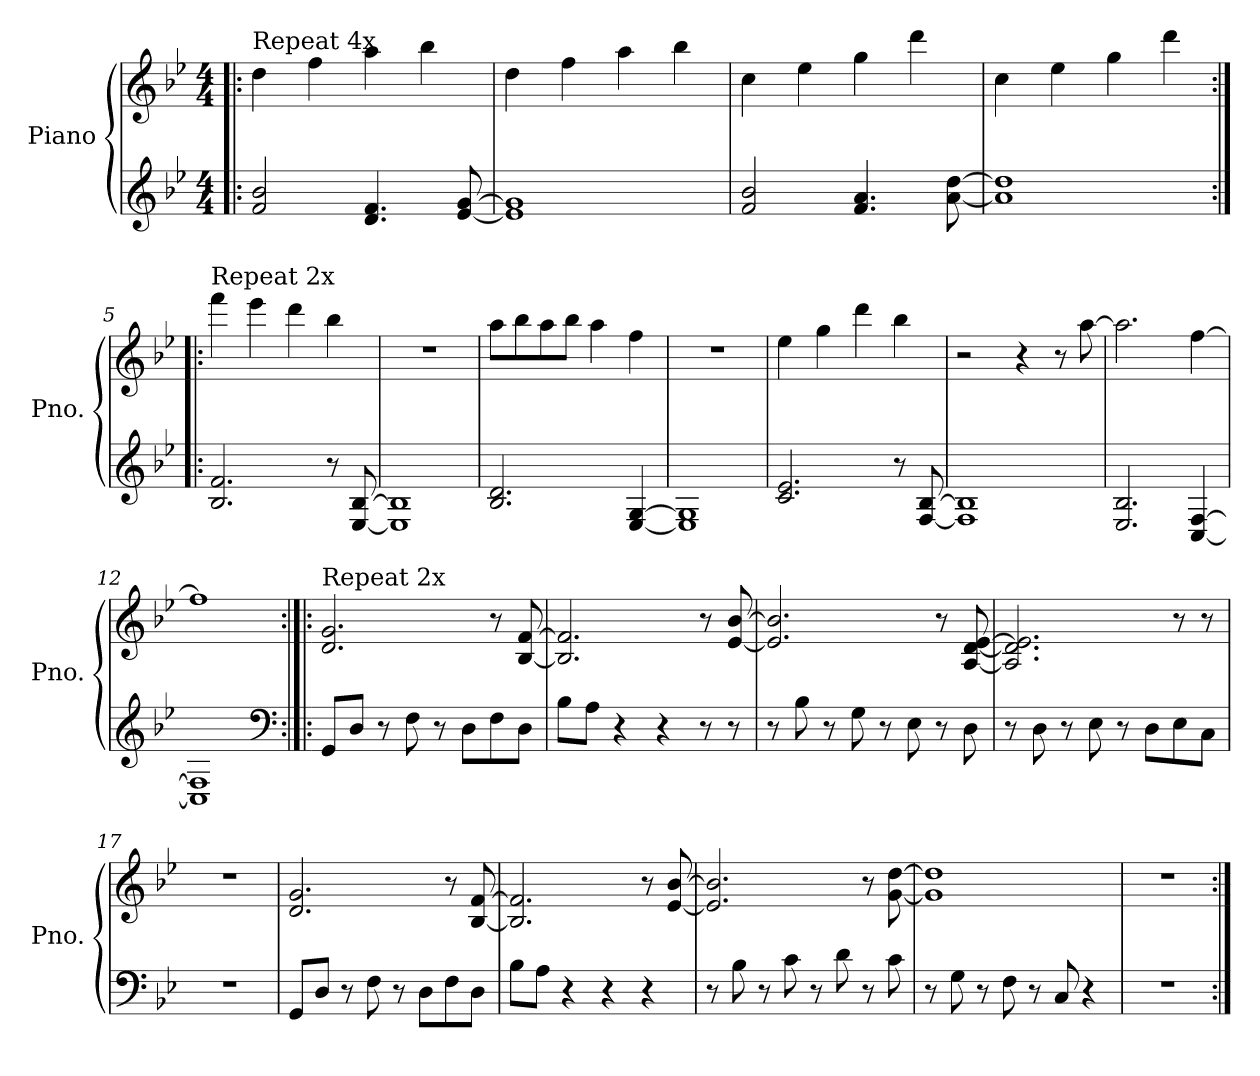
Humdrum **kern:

**kern	**kern
*part1	*part1
*staff2	*staff1
*I"Piano	*
*I'Pno.	*
*	*clefG2
*k[b-e-]	*k[b-e-]
*B-:	*B-:
*M4/4	*M4/4
=1!|:	=1!|:
!	!LO:TX:a:t=Repeat 4x
2f/ 2b-/	4dd\
.	4ff\
4.d/ 4.f/	4aa\
.	4bb-\
[8e-/ [8g/	.
=2	=2
1e-] 1g]	4dd\
.	4ff\
.	4aa\
.	4bb-\
=3	=3
2f/ 2b-/	4cc\
.	4ee-\
4.f/ 4.a/	4gg\
.	4ddd\
[8a\ [8dd\	.
=4	=4
1a] 1dd]	4cc\
.	4ee-\
.	4gg\
.	4ddd\
=5:|!|:	=5:|!|:
!	!LO:TX:a:t=Repeat 2x
2.B-/ 2.f/	4fff\
.	4eee-\
.	4ddd\
8r	4bb-\
[8E-/ [8B-/	.
=6	=6
1E-] 1B-]	1r
=7	=7
2.B-/ 2.d/	8aa\L
.	8bb-\
.	8aa\
.	8bb-\J
.	4aa\
[4E-/ [4G/	4ff\
!!LO:LB:g=z
=8	=8
1E-] 1G]	1r
=9	=9
2.c/ 2.e-/	4ee-\
.	4gg\
.	4ddd\
8r	4bb-\
[8F/ [8B-/	.
=10	=10
1F] 1B-]	2r
.	4r
.	8r
.	[8aa\
=11	=11
2.E-/ 2.B-/	2.aa\]
[4C/ [4F/	[4ff\
=12	=12
1C] 1F]	1ff]
*clefF4	*
=13:|!|:	=13:|!|:
!	!LO:TX:a:t=Repeat 2x
8GG/L	2.d/ 2.g/
8D/J	.
8r	.
8F\	.
8r	.
8D\L	.
8F\	8r
8D\J	[8B-/ [8f/
=14	=14
8B-\L	2.B-/] 2.f/]
8A\J	.
4r	.
4r	.
8r	8r
8r	[8e-/ [8b-/
!!LO:LB:g=z
=15	=15
8r	2.e-/] 2.b-/]
8B-\	.
8r	.
8G\	.
8r	.
8E-\	.
8r	8r
8D\	[8A/ [8d/ [8e-/
=16	=16
8r	2.A/] 2.d/] 2.e-/]
8D\	.
8r	.
8E-\	.
8r	.
8D\L	.
8E-\	8r
8C\J	8r
=17	=17
1r	1r
=18	=18
8GG/L	2.d/ 2.g/
8D/J	.
8r	.
8F\	.
8r	.
8D\L	.
8F\	8r
8D\J	[8B-/ [8f/
=19	=19
8B-\L	2.B-/] 2.f/]
8A\J	.
4r	.
4r	.
4r	8r
.	[8e-/ [8b-/
=20	=20
8r	2.e-/] 2.b-/]
8B-\	.
8r	.
8c\	.
8r	.
8d\	.
8r	8r
8c\	[8g\ [8dd\
!!LO:LB:g=z
=21	=21
8r	1g] 1dd]
8G\	.
8r	.
8F\	.
8r	.
8C/	.
4r	.
=22	=22
1r	1r
=:|!	=:|!
*-	*-
